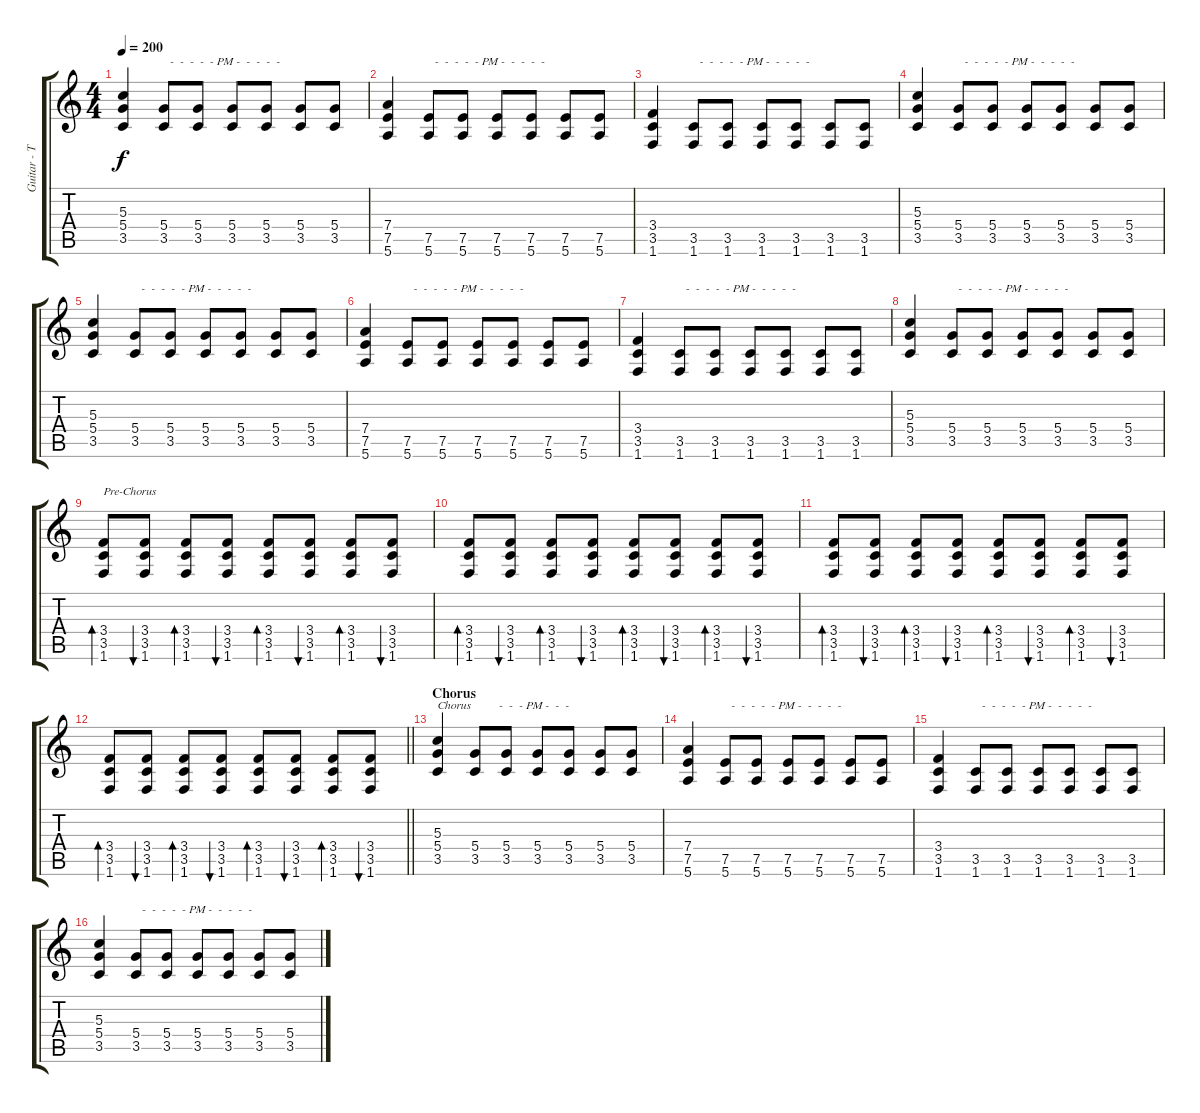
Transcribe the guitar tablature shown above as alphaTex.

\track ("Guitar - Toru" "Guitar - T") {instrument distortionguitar}
\staff {score tabs}
\tuning (E4 B3 G3 D3 A2 E2) {hide}
\ts (4 4)
\tempo 200
\clef g2
\ks c
(5.3 5.4 3.5).4{dy f instrument distortionguitar} (5.4 3.5).8{txt "  -  -  -  -  - PM -  -  -  -  -  " instrument electricguitarmuted} (5.4 3.5).8 (5.4 3.5).8 (5.4 3.5).8 (5.4 3.5).8 (5.4 3.5).8 |
(7.4 7.5 5.6).4{instrument distortionguitar} (7.5 5.6).8{txt "  -  -  -  -  - PM -  -  -  -  -  " instrument electricguitarmuted} (7.5 5.6).8 (7.5 5.6).8 (7.5 5.6).8 (7.5 5.6).8 (7.5 5.6).8 |
(3.4 3.5 1.6).4{instrument distortionguitar} (3.5 1.6).8{txt "  -  -  -  -  - PM -  -  -  -  -  " instrument electricguitarmuted} (3.5 1.6).8 (3.5 1.6).8 (3.5 1.6).8 (3.5 1.6).8 (3.5 1.6).8 |
(5.3 5.4 3.5).4{instrument distortionguitar} (5.4 3.5).8{txt "  -  -  -  -  - PM -  -  -  -  -  " instrument electricguitarmuted} (5.4 3.5).8 (5.4 3.5).8 (5.4 3.5).8 (5.4 3.5).8 (5.4 3.5).8 |
(5.3 5.4 3.5).4{instrument distortionguitar} (5.4 3.5).8{txt "  -  -  -  -  - PM -  -  -  -  -  " instrument electricguitarmuted} (5.4 3.5).8 (5.4 3.5).8 (5.4 3.5).8 (5.4 3.5).8 (5.4 3.5).8 |
(7.4 7.5 5.6).4{instrument distortionguitar} (7.5 5.6).8{txt "  -  -  -  -  - PM -  -  -  -  -  " instrument electricguitarmuted} (7.5 5.6).8 (7.5 5.6).8 (7.5 5.6).8 (7.5 5.6).8 (7.5 5.6).8 |
(3.4 3.5 1.6).4{instrument distortionguitar} (3.5 1.6).8{txt "  -  -  -  -  - PM -  -  -  -  -  " instrument electricguitarmuted} (3.5 1.6).8 (3.5 1.6).8 (3.5 1.6).8 (3.5 1.6).8 (3.5 1.6).8 |
(5.3 5.4 3.5).4{instrument distortionguitar} (5.4 3.5).8{txt "  -  -  -  -  - PM -  -  -  -  -  " instrument electricguitarmuted} (5.4 3.5).8 (5.4 3.5).8 (5.4 3.5).8 (5.4 3.5).8 (5.4 3.5).8 |
(3.4 3.5 1.6).8{bd 240 txt "Pre-Chorus" instrument distortionguitar} (3.4 3.5 1.6).8{bu 240} (3.4 3.5 1.6).8{bd 240} (3.4 3.5 1.6).8{bu 240} (3.4 3.5 1.6).8{bd 240} (3.4 3.5 1.6).8{bu 240} (3.4 3.5 1.6).8{bd 240} (3.4 3.5 1.6).8{bu 240} |
(3.4 3.5 1.6).8{bd 240} (3.4 3.5 1.6).8{bu 240} (3.4 3.5 1.6).8{bd 240} (3.4 3.5 1.6).8{bu 240} (3.4 3.5 1.6).8{bd 240} (3.4 3.5 1.6).8{bu 240} (3.4 3.5 1.6).8{bd 240} (3.4 3.5 1.6).8{bu 240} |
(3.4 3.5 1.6).8{bd 240} (3.4 3.5 1.6).8{bu 240} (3.4 3.5 1.6).8{bd 240} (3.4 3.5 1.6).8{bu 240} (3.4 3.5 1.6).8{bd 240} (3.4 3.5 1.6).8{bu 240} (3.4 3.5 1.6).8{bd 240} (3.4 3.5 1.6).8{bu 240} |
\barLineRight lightlight
(3.4 3.5 1.6).8{bd 240} (3.4 3.5 1.6).8{bu 240} (3.4 3.5 1.6).8{bd 240} (3.4 3.5 1.6).8{bu 240} (3.4 3.5 1.6).8{bd 240} (3.4 3.5 1.6).8{bu 240} (3.4 3.5 1.6).8{bd 240} (3.4 3.5 1.6).8{bu 240} |
\section ("" "Chorus")
(5.3 5.4 3.5).4{txt "Chorus"} (5.4 3.5).8{txt "        -  -  - PM -  -  -  " instrument electricguitarmuted} (5.4 3.5).8 (5.4 3.5).8 (5.4 3.5).8 (5.4 3.5).8 (5.4 3.5).8 |
(7.4 7.5 5.6).4{instrument distortionguitar} (7.5 5.6).8{txt "  -  -  -  -  - PM -  -  -  -  -  " instrument electricguitarmuted} (7.5 5.6).8 (7.5 5.6).8 (7.5 5.6).8 (7.5 5.6).8 (7.5 5.6).8 |
(3.4 3.5 1.6).4{instrument distortionguitar} (3.5 1.6).8{txt "  -  -  -  -  - PM -  -  -  -  -  " instrument electricguitarmuted} (3.5 1.6).8 (3.5 1.6).8 (3.5 1.6).8 (3.5 1.6).8 (3.5 1.6).8 |
(5.3 5.4 3.5).4{instrument distortionguitar} (5.4 3.5).8{txt "  -  -  -  -  - PM -  -  -  -  -  " instrument electricguitarmuted} (5.4 3.5).8 (5.4 3.5).8 (5.4 3.5).8 (5.4 3.5).8 (5.4 3.5).8
